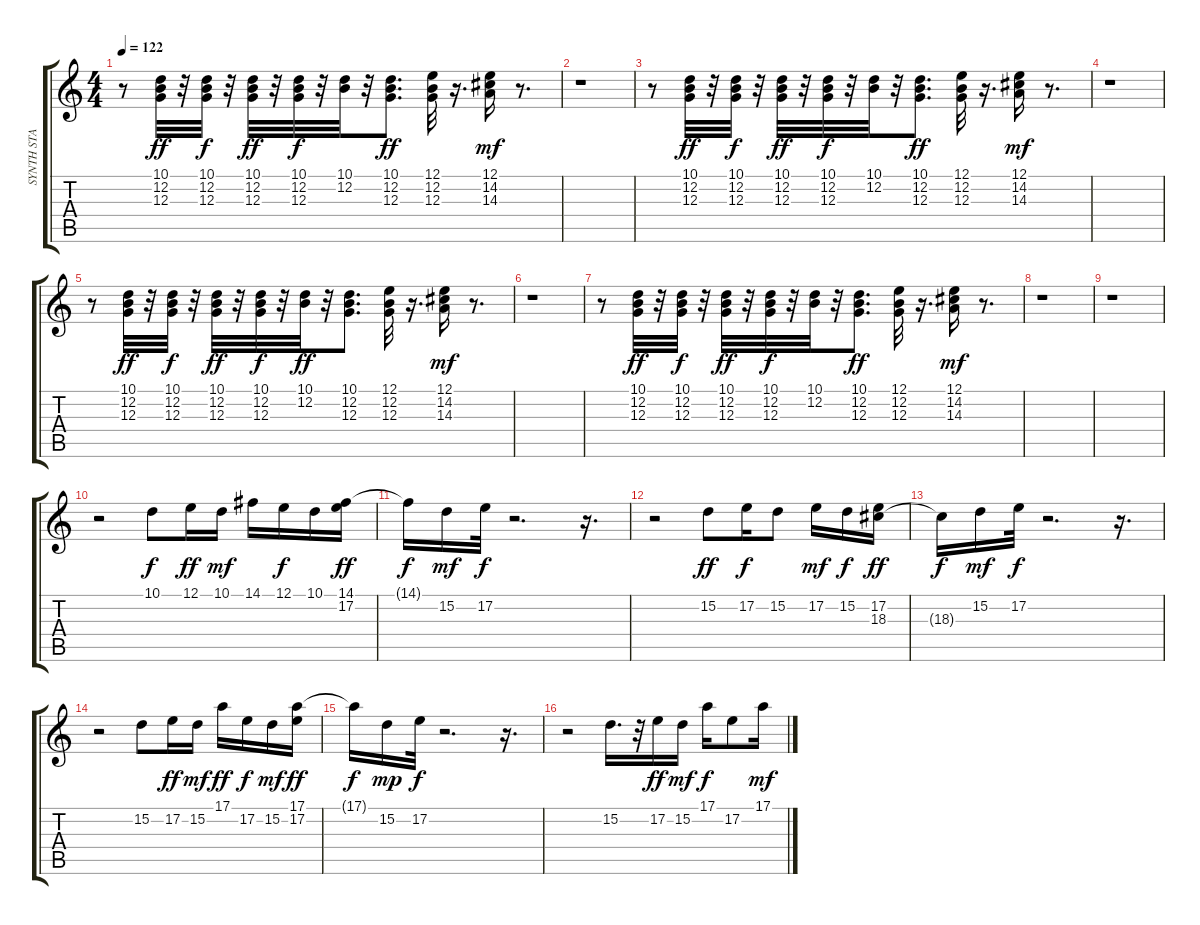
\track ("SYNTH STA" "SYNTH STA") {instrument synthbrass1}
\staff {score tabs}
\tuning (E4 B3 G3 D3 A2 E2) {hide}
\ts (4 4)
\tempo 122
\clef g2
\ks c
r.8{dy ff} (10.1 12.2 12.3).32 r.32 (10.1 12.2 12.3).32{dy f} r.32 (10.1 12.2 12.3).32{dy ff} r.32 (10.1 12.2 12.3).32{dy f} r.32 (10.1 12.2).32 r.32 (10.1 12.2 12.3).8{d dy ff} (12.1 12.2 12.3).32 r.16{d} (12.1 14.2 14.3).16{dy mf} r.8{d} |
r.1 |
r.8 (10.1 12.2 12.3).32{dy ff} r.32 (10.1 12.2 12.3).32{dy f} r.32 (10.1 12.2 12.3).32{dy ff} r.32 (10.1 12.2 12.3).32{dy f} r.32 (10.1 12.2).32 r.32 (10.1 12.2 12.3).8{d dy ff} (12.1 12.2 12.3).32 r.16{d} (12.1 14.2 14.3).16{dy mf} r.8{d} |
r.1 |
r.8 (10.1 12.2 12.3).32{dy ff} r.32 (10.1 12.2 12.3).32{dy f} r.32 (10.1 12.2 12.3).32{dy ff} r.32 (10.1 12.2 12.3).32{dy f} r.32 (10.1 12.2).32{dy ff} r.32 (10.1 12.2 12.3).8{d} (12.1 12.2 12.3).32 r.16{d} (12.1 14.2 14.3).16{dy mf} r.8{d} |
r.1 |
r.8 (10.1 12.2 12.3).32{dy ff} r.32 (10.1 12.2 12.3).32{dy f} r.32 (10.1 12.2 12.3).32{dy ff} r.32 (10.1 12.2 12.3).32{dy f} r.32 (10.1 12.2).32 r.32 (10.1 12.2 12.3).8{d dy ff} (12.1 12.2 12.3).32 r.16{d} (12.1 14.2 14.3).16{dy mf} r.8{d} |
r.1 |
r.1 |
r.2 10.1.8{dy f} 12.1.16{dy ff} 10.1.16{dy mf} 14.1.16 12.1.16{dy f} 10.1.16 (14.1 17.2).16{dy ff} |
14.1{t}.16{dy f} 15.2.16{dy mf} 17.2.32{dy f} r.2{d} r.16{d} |
r.2 15.2.8{dy ff} 17.2.16{dy f} 15.2.8 17.2.16{dy mf} 15.2.16{dy f} (17.2 18.3).16{dy ff} |
18.3{t}.16{dy f} 15.2.16{dy mf} 17.2.32{dy f} r.2{d} r.16{d} |
r.2 15.2.8 17.2.16{dy ff} 15.2.16{dy mf} 17.1.16{dy ff} 17.2.16{dy f} 15.2.16{dy mf} (17.1 17.2).16{dy ff} |
17.1{t}.16{dy f} 15.2.16{dy mp} 17.2.32{dy f} r.2{d} r.16{d} |
r.2 15.2.16{d} r.32 17.2.16{dy ff} 15.2.16{dy mf} 17.1.16{dy f} 17.2.8 17.1.16{dy mf}
